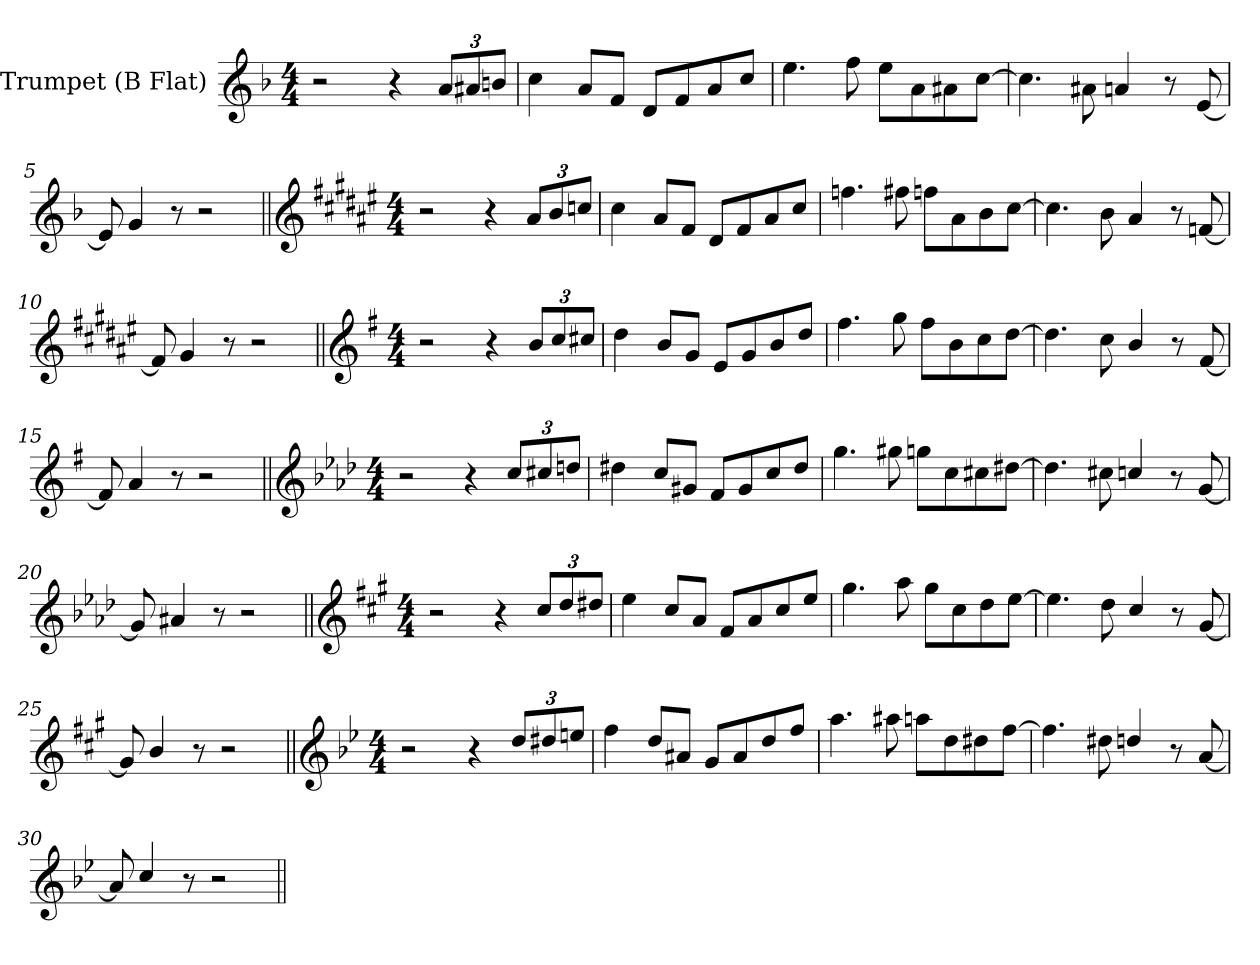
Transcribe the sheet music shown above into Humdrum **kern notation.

**kern
*part1
*staff1
*I"Trumpet (B Flat)
*I'Tpt (B Flat)
*clefG2
*ITrd1c2
*k[b-e-a-]
*E-:
*M4/4
=1
2r
4r
*Xbrackettup
12g/L
12g#/
12an/J
=2
4b-\
8g/L
8e-/J
8c/L
8e-/
8g/
8b-/J
=3
4.dd\
8ee-\
8dd\L
8g\
8g#\
[>8b-\J
=4
4.b-\]
8g#\
4g/
8r
[<8d/
=5
8d/]
4f/
8r
2r
=6||
*clefG2
*k[f#c#g#d#]
*E:
*M4/4
2r
4r
12g#/L
12a/
12b-X/J
=7
4b\
8g#/L
8e/J
8c#/L
8e/
8g#/
8b/J
=8
4.ee-\
8ee\
8ee-\L
8g#\
8a\
[>8b\J
=9
4.b\]
8a\
4g#/
8r
[<8e-/
=10
8e-/]
4f#/
8r
2r
=11||
*clefG2
*k[b-]
*F:
*M4/4
2r
4r
12a/L
12b-/
12bn/J
=12
4cc\
8a/L
8f/J
8d/L
8f/
8a/
8cc/J
=13
4.ee\
8ff\
8ee\L
8a\
8b-\
[>8cc\J
=14
4.cc\]
8b-\
4a/
8r
[<8e/
=15
8e/]
4g/
8r
2r
=16||
*clefG2
*k[b-e-a-d-g-c-]
*G-:
*M4/4
2r
4r
12b-/L
12b/
12ccn/J
=17
4cc#\
8b-/L
8f#/J
8e-/L
8f#/
8b-/
8cc#/J
=18
4.ff\
8ff#\
8ff\L
8b-\
8b\
[>8cc#\J
=19
4.cc#\]
8b\
4b-/
8r
[<8f/
=20
8f/]
4g#/
8r
2r
=21||
*clefG2
*k[f#]
*G:
*M4/4
2r
4r
12b/L
12cc/
12cc#X/J
=22
4dd\
8b/L
8g/J
8e/L
8g/
8b/
8dd/J
=23
4.ff#\
8gg\
8ff#\L
8b\
8cc\
[>8dd\J
=24
4.dd\]
8cc\
4b/
8r
[<8f#/
=25
8f#/]
4a/
8r
2r
=26||
*clefG2
*k[b-e-a-d-]
*A-:
*M4/4
2r
4r
12cc/L
12cc#/
12ddn/J
=27
4ee-\
8cc/L
8g#/J
8f/L
8g#/
8cc/
8ee-/J
=28
4.gg\
8gg#\
8gg\L
8cc\
8cc#\
[>8ee-\J
=29
4.ee-\]
8cc#\
4cc/
8r
[<8g/
=30
8g/]
4b-/
8r
2r
=||
*-
